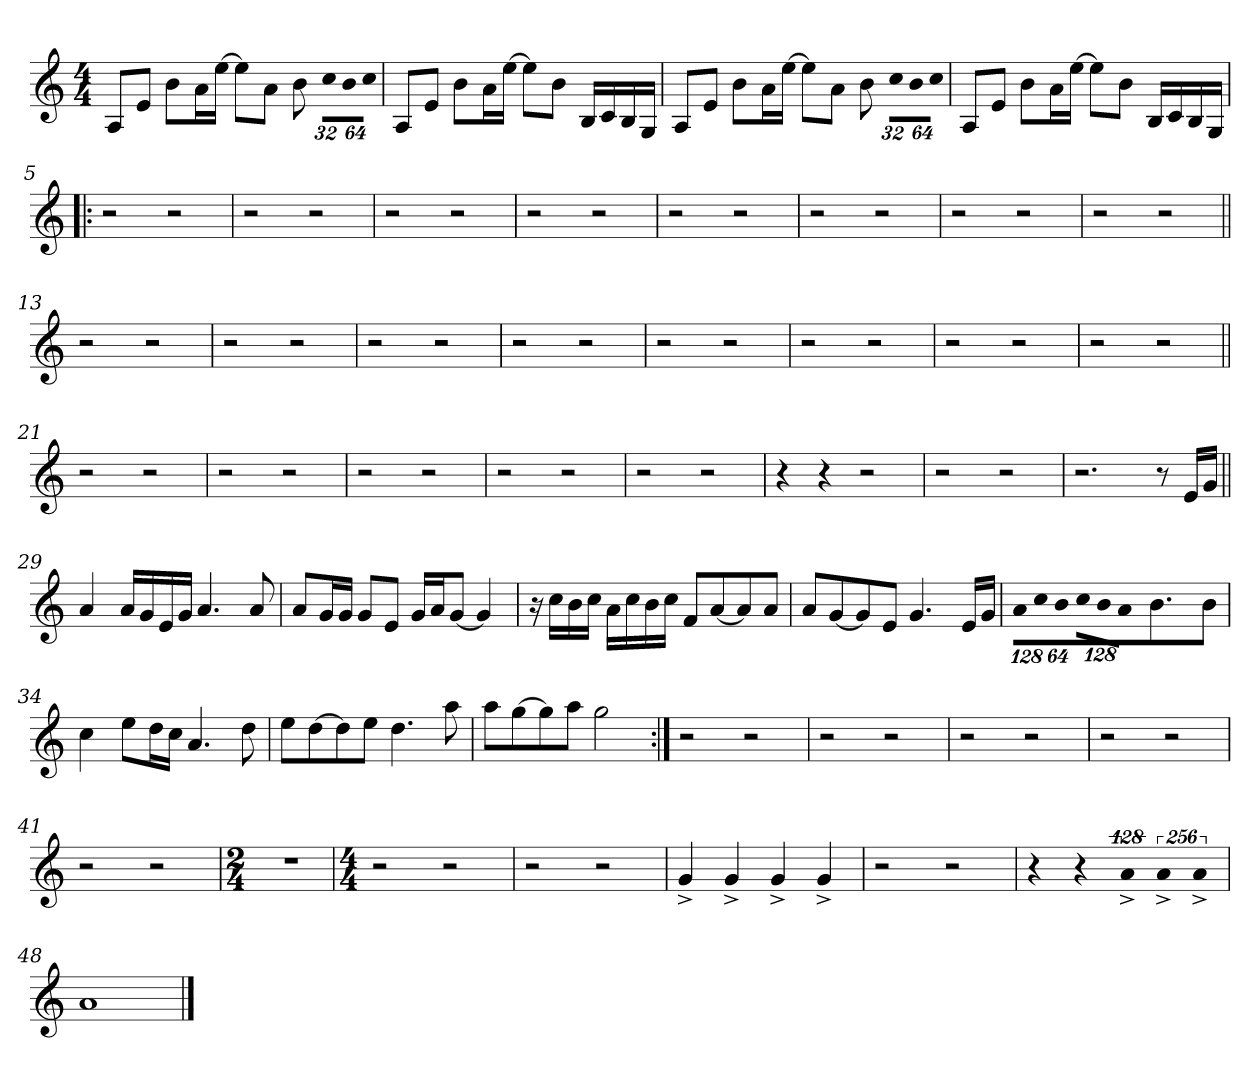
**kern
*part1
*staff1
!!LO:PB:g=z
*clefG2
*k[]
*C:
*M4/4
*MM70
=1
8Ai/L
8ei/J
8bi\L
16ai\L
[>16eei\JJ
8eei\L]
8ai\J
8bi\
*Xbrackettup
!LO:N:vis=16
512%21cci\LL
!LO:N:vis=16
1024%43bi\
!LO:N:vis=16
1024%43cci\JJ
=2
8Ai/L
8ei/J
8bi\L
16ai\L
[>16eei\JJ
8eei\L]
8bi\J
16Bi/LL
16ci/
16Bi/
16Gi/JJ
=3
8Ai/L
8ei/J
8bi\L
16ai\L
[>16eei\JJ
8eei\L]
8ai\J
8bi\
!LO:N:vis=16
512%21cci\LL
!LO:N:vis=16
1024%43bi\
!LO:N:vis=16
1024%43cci\JJ
!!LO:LB:g=z
=4
8Ai/L
8ei/J
8bi\L
16ai\L
[>16eei\JJ
8eei\L]
8bi\J
16Bi/LL
16ci/
16Bi/
16Gi/JJ
=5!|:
2r
2r
=6
2r
2r
=7
2r
2r
=8
2r
2r
=9
2r
2r
!!LO:LB:g=z
=10
2r
2r
=11
2r
2r
=12
2r
2r
=13||
2r
2r
=14
2r
2r
=15
2r
2r
=16
2r
2r
!!LO:LB:g=z
=17
2r
2r
=18
2r
2r
=19
2r
2r
=20
2r
2r
=21||
2r
2r
=22
2r
2r
=23
2r
2r
!!LO:LB:g=z
=24
2r
2r
=25
2r
2r
=26
4r
4r
2r
=27
2r
2r
=28
2.r
8r
16ei/LL
16gi/JJ
=29||
4ai/
16ai/LL
16gi/
16ei/
16gi/JJ
4.ai/
8ai/
!!LO:LB:g=z
=30
8ai/L
16gi/L
16gi/JJ
8gi/L
8ei/J
16gi/LL
16ai/J
[<8gi/J
4gi/]
=31
16r
16cci\LL
16bi\
16cci\JJ
16ai\LL
16cci\
16bi\
16cci\JJ
8fi/L
[<8ai/
8ai/]
8ai/J
=32
8ai/L
[<8gi/
8gi/]
8ei/J
4.gi/
16ei/LL
16gi/JJ
=33
!LO:N:vis=8
1024%85ai\L
!LO:N:vis=8
1024%85cci\
!LO:N:vis=8
512%43bi\J
!LO:N:vis=8
1024%85cci\L
!LO:N:vis=8
1024%85bi\
!LO:N:vis=8
512%43ai\J
4.bi\
8bi\
!!LO:LB:g=z
=34
4cci\
8eei\L
16ddi\L
16cci\JJ
4.ai/
8ddi\
=35
8eei\L
[>8ddi\
8ddi\]
8eei\J
4.ddi\
8aai\
=36
8aai\L
[>8ggi\
8ggi\]
8aai\J
2ggi\
=37:|!
2r
2r
=38
2r
2r
=39
2r
2r
!!LO:LB:g=z
=40
2r
2r
=41
2r
2r
=42
*M2/4
2r
=43
*M4/4
2r
2r
=44
2r
2r
!!LO:LB:g=z
=45
4g^i/
4g^i/
4g^i/
4g^i/
=46
2r
2r
=47
4r
4r
*brackettup
!LO:N:vis=4
512%85a^i/
!LO:N:vis=4
1024%171a^i/
!LO:N:vis=4
1024%171a^i/
=48
1ai
==
*-
